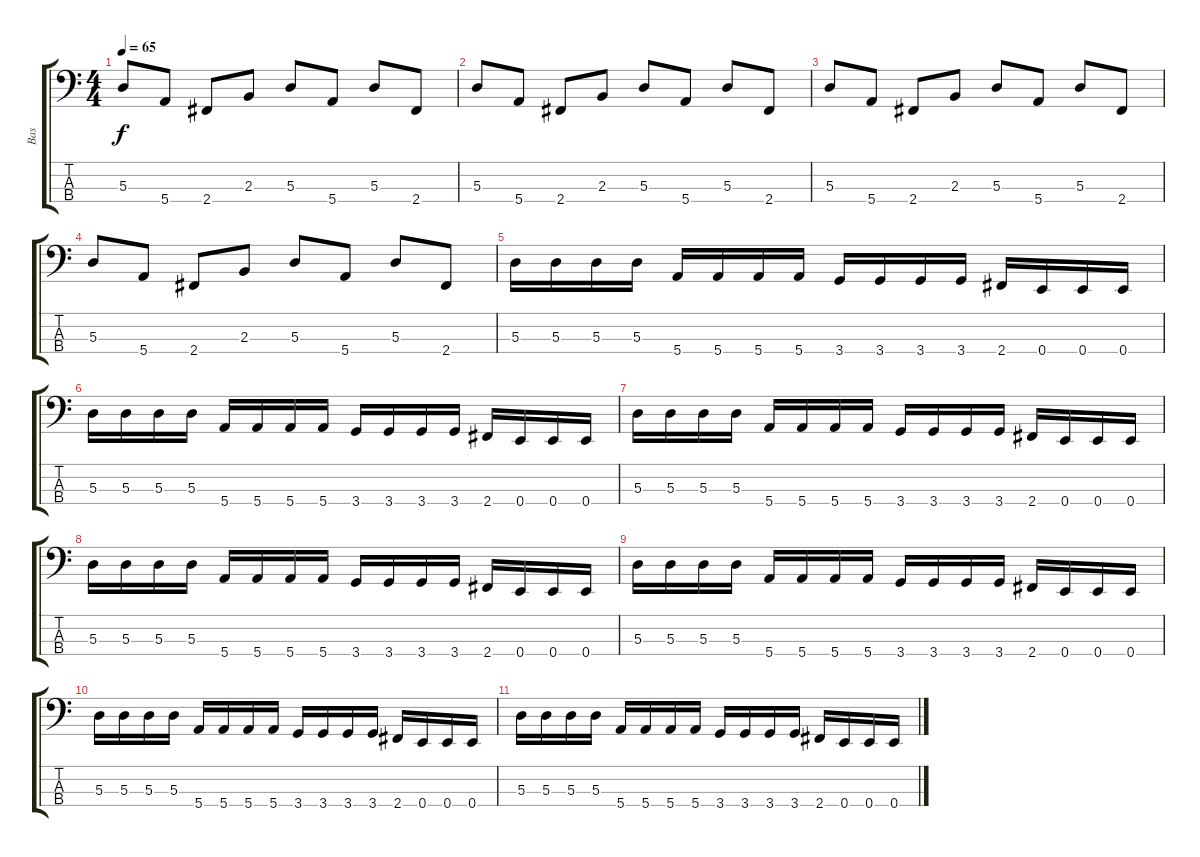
\track ("Bas" "Bas") {instrument electricbasspick}
\staff {score tabs}
\tuning (G2 D2 A1 E1) {hide}
\ts (4 4)
\tempo 65
\clef f4
\ks c
5.3.8{dy f} 5.4.8 2.4.8 2.3.8 5.3.8 5.4.8 5.3.8 2.4.8 |
5.3.8 5.4.8 2.4.8 2.3.8 5.3.8 5.4.8 5.3.8 2.4.8 |
5.3.8 5.4.8 2.4.8 2.3.8 5.3.8 5.4.8 5.3.8 2.4.8 |
5.3.8 5.4.8 2.4.8 2.3.8 5.3.8 5.4.8 5.3.8 2.4.8 |
5.3.16 5.3.16 5.3.16 5.3.16 5.4.16 5.4.16 5.4.16 5.4.16 3.4.16 3.4.16 3.4.16 3.4.16 2.4.16 0.4.16 0.4.16 0.4.16 |
5.3.16 5.3.16 5.3.16 5.3.16 5.4.16 5.4.16 5.4.16 5.4.16 3.4.16 3.4.16 3.4.16 3.4.16 2.4.16 0.4.16 0.4.16 0.4.16 |
5.3.16 5.3.16 5.3.16 5.3.16 5.4.16 5.4.16 5.4.16 5.4.16 3.4.16 3.4.16 3.4.16 3.4.16 2.4.16 0.4.16 0.4.16 0.4.16 |
5.3.16 5.3.16 5.3.16 5.3.16 5.4.16 5.4.16 5.4.16 5.4.16 3.4.16 3.4.16 3.4.16 3.4.16 2.4.16 0.4.16 0.4.16 0.4.16 |
5.3.16 5.3.16 5.3.16 5.3.16 5.4.16 5.4.16 5.4.16 5.4.16 3.4.16 3.4.16 3.4.16 3.4.16 2.4.16 0.4.16 0.4.16 0.4.16 |
5.3.16{volume 6} 5.3.16 5.3.16 5.3.16 5.4.16 5.4.16 5.4.16 5.4.16 3.4.16{volume 3} 3.4.16 3.4.16 3.4.16 2.4.16 0.4.16 0.4.16 0.4.16 |
5.3.16{volume 2} 5.3.16 5.3.16 5.3.16 5.4.16 5.4.16 5.4.16 5.4.16 3.4.16{volume 0} 3.4.16 3.4.16 3.4.16 2.4.16 0.4.16 0.4.16 0.4.16
